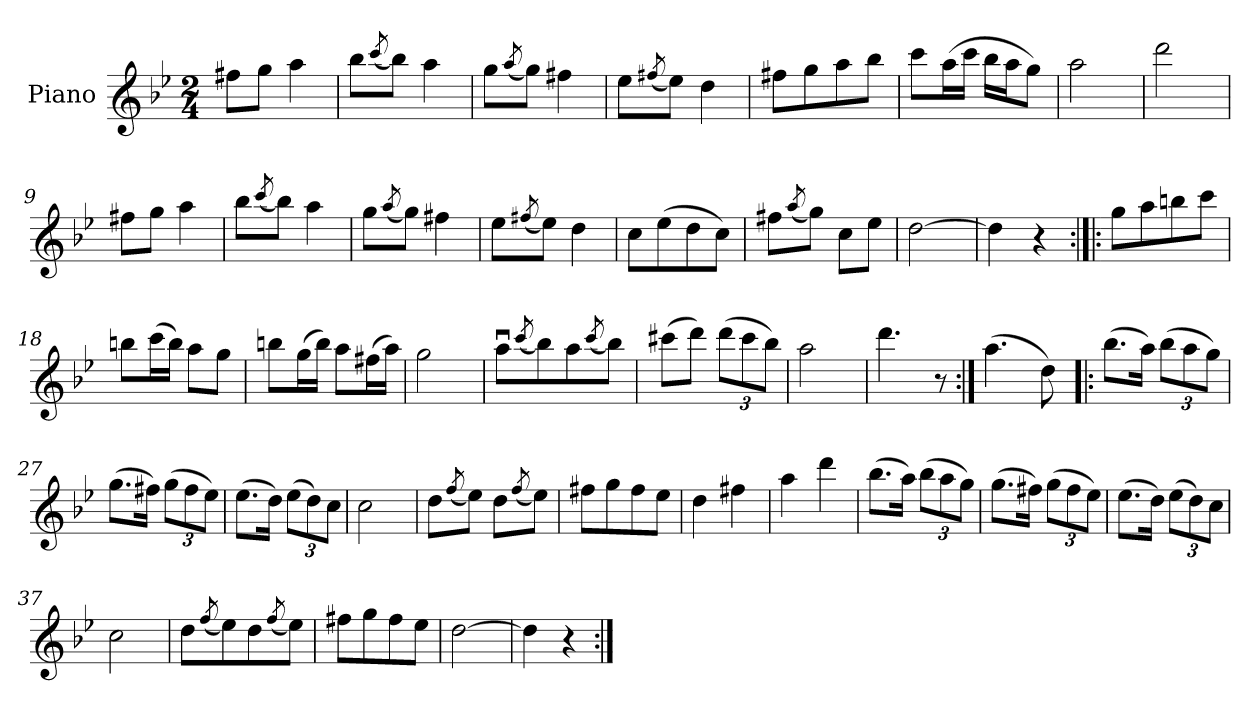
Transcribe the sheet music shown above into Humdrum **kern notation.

**kern
*part1
*staff1
*I"Piano
*I'Pno.
*clefG2
*k[b-e-]
*g:
*M2/4
=1
8ff#X\L
8gg\J
4aa\
=2
8bb-\L
(<8qccc/
8bb-\J)
4aa\
=3
8gg\L
(<8qaa/
8gg\J)
4ff#X\
=4
8ee-\L
(<8qff#X/
8ee-\J)
4dd\
=5
8ff#X\L
8gg\
8aa\
8bb-\J
=6
8ccc\L
(>16aa\L
16ccc\JJ
16bb-\LL
16aa\J
8gg\J)
!!LO:LB:g=z
=7
2aa\
=8
2ddd\
=9
8ff#X\L
8gg\J
4aa\
=10
8bb-\L
(<8qccc/
8bb-\J)
4aa\
=11
8gg\L
(<8qaa/
8gg\J)
4ff#X\
=12
8ee-\L
(<8qff#X/
8ee-\J)
4dd\
=13
8cc\L
(>8ee-\
8dd\
8cc\J)
=14
8ff#X\L
(<8qaa/
8gg\J)
8cc\L
8ee-\J
!!LO:LB:g=z
=15
[2dd\
=16
4dd\]
4r
=17:|!|:
8gg\L
8aa\
8bbn\
8ccc\J
=18
8bbn\L
(>16ccc\L
16bb\JJ)
8aa\L
8gg\J
=19
8bbn\L
(>16gg\L
16bb\JJ)
8aa\L
(>16ff#X\L
16aa\JJ)
=20
2gg\
=21
8aau\L
(<8qccc/
8bb-\)
8aa\
(<8qccc/
8bb-\J)
!!LO:LB:g=z
=22
(>8ccc#X\L
8ddd\J)
*Xbrackettup
(>12ddd\L
12ccc#\
12bb-\J)
=23
2aa\
=24
4.ddd\
8r
=25:|!
(>4.aa\
8dd\)
=26!|:
(>8.bb-\L
16aa\Jk)
(>12bb-\L
12aa\
12gg\J)
=27
(>8.gg\L
16ff#X\Jk)
(>12gg\L
12ff#\
12ee-\J)
=28
(>8.ee-\L
16dd\Jk)
(>12ee-\L
12dd\)
12cc\J
!!LO:LB:g=z
=29
2cc\
=30
8dd\L
(<8qff/
8ee-\J)
8dd\L
(<8qff/
8ee-\J)
=31
8ff#X\L
8gg\
8ff#\
8ee-\J
=32
4dd\
4ff#X\
=33
4aa\
4ddd\
=34
(>8.bb-\L
16aa\Jk)
(>12bb-\L
12aa\
12gg\J)
=35
(>8.gg\L
16ff#X\Jk)
(>12gg\L
12ff#\
12ee-\J)
!!LO:LB:g=z
=36
(>8.ee-\L
16dd\Jk)
(>12ee-\L
12dd\)
12cc\J
=37
2cc\
=38
8dd\L
(<8qff/
8ee-\)
8dd\
(<8qff/
8ee-\J)
=39
8ff#X\L
8gg\
8ff#\
8ee-\J
=40
[2dd\
=41
4dd\]
4r
=:|!
*-
